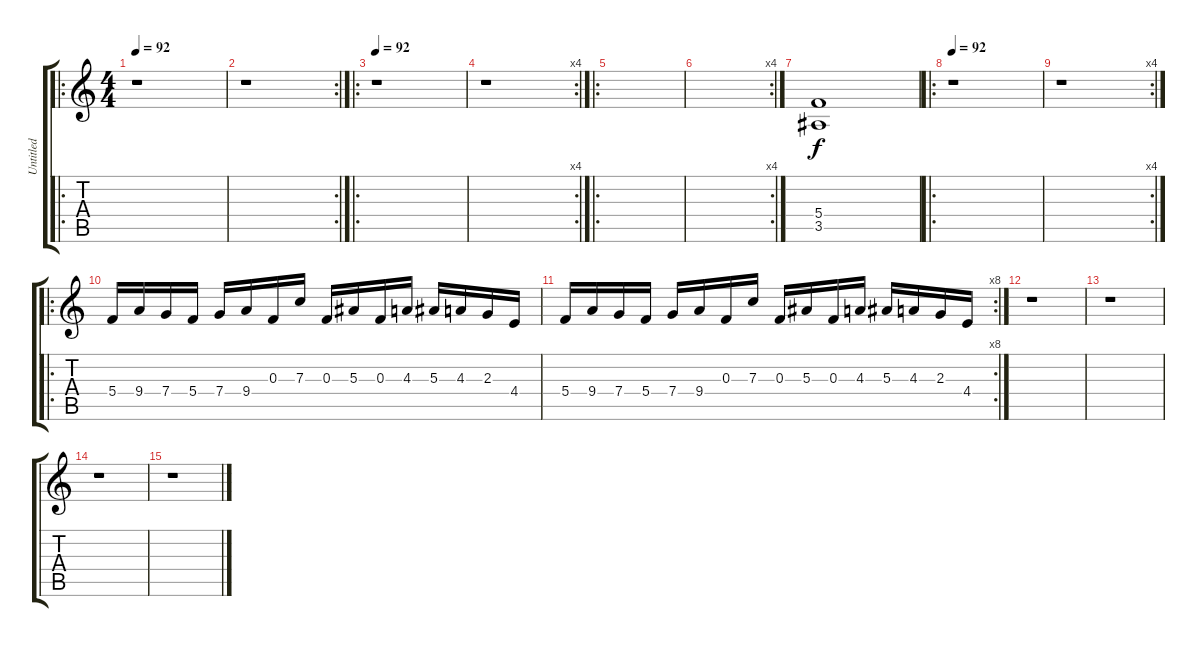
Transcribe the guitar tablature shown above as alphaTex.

\track ("Untitled" "Untitled") {instrument distortionguitar}
\staff {score tabs}
\tuning (D4 A3 F3 C3 G2 C2) {hide}
\ro
\ts (4 4)
\tempo 92
\clef g2
\ks c
r.1{dy f instrument distortionguitar} |
\rc 2
r.1 |
\ro
\tempo 92
r.1 |
\rc 4
r.1 |
\ro
|
\rc 4
|
(5.4 3.5).1 |
\ro
\tempo 92
r.1 |
\rc 4
r.1 |
\ro
5.4.16 9.4.16 7.4.16 5.4.16 7.4.16 9.4.16 0.3.16 7.3.16 0.3.16 5.3.16 0.3.16 4.3.16 5.3.16 4.3.16 2.3.16 4.4.16 |
\rc 8
5.4.16 9.4.16 7.4.16 5.4.16 7.4.16 9.4.16 0.3.16 7.3.16 0.3.16 5.3.16 0.3.16 4.3.16 5.3.16 4.3.16 2.3.16 4.4.16 |
r.1 |
r.1 |
r.1 |
r.1
